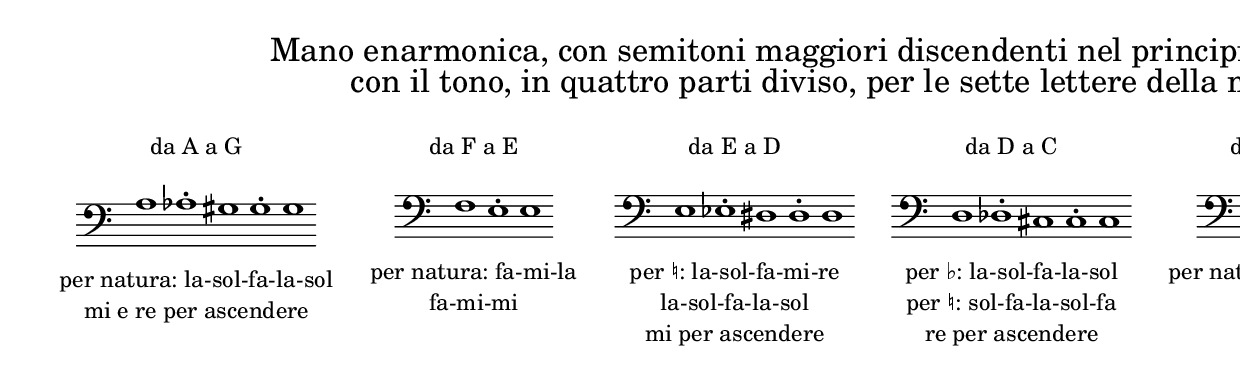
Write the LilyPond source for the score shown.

\version "2.22.2"

% Auto generated file

\header {
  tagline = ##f
}

dot = {
   \once \override Script.add-stem-support = ##f
   \once \override Script.toward-stem-shift = 0
   \once \override Script.skyline-horizontal-padding = 0
   \once \override Script.direction = 1
   \once \override Script.font-size = 1
}

\markup {
  \center-column {
    \line {
      \center-align
      \fontsize#3 { \concat { \normal-text "Mano enarmonica, con semitoni maggiori discendenti nel principio del tono,"} }
    }\line {
      \center-align
      \fontsize#3 { \concat { \normal-text "con il tono, in quattro parti diviso, per le sette lettere della mano."} }
    }
    \null
    \line {
      \center-column {
        \line {
          \left-align {  \normal-text "da A a G" }
        }

        \null
        \line {
          \score {
            <<
              \new Staff \with { instrumentName = ""} {
                \override Staff.TimeSignature.stencil = ##f
                \override Staff.NoteHead.style = #'baroque
                \accidentalStyle Score.forget
                \cadenzaOn
                \clef "bass" a1 
                \dot as1-. 
                gis1 
                \dot g1-. 
                g1 
                \cadenzaOff
              }
            >>
            \layout {
              \context {
                \Score
                \override SpacingSpanner.common-shortest-duration = #(ly:make-moment 1)
              }
            }
          }
        }
        \null
        \line {
          \left-align {  \normal-text "per natura: la-sol-fa-la-sol" }
        }
        \line {
          \left-align {  \normal-text "mi e re per ascendere" }
        }

      }
      \hspace #3 
      \center-column {
        \line {
          \left-align {  \normal-text "da F a E" }
        }

        \null
        \line {
          \score {
            <<
              \new Staff \with { instrumentName = ""} {
                \override Staff.TimeSignature.stencil = ##f
                \override Staff.NoteHead.style = #'baroque
                \accidentalStyle Score.forget
                \cadenzaOn
                \clef "bass" f1 
                \dot e1-. 
                e1 
                \cadenzaOff
              }
            >>
            \layout {
              \context {
                \Score
                \override SpacingSpanner.common-shortest-duration = #(ly:make-moment 1)
              }
            }
          }
        }
        \null
        \line {
          \left-align {  \normal-text "per natura: fa-mi-la" }
        }
        \line {
          \left-align {  \normal-text "fa-mi-mi" }
        }

      }
      \hspace #3 
      \center-column {
        \line {
          \left-align {  \normal-text "da E a D" }
        }

        \null
        \line {
          \score {
            <<
              \new Staff \with { instrumentName = ""} {
                \override Staff.TimeSignature.stencil = ##f
                \override Staff.NoteHead.style = #'baroque
                \accidentalStyle Score.forget
                \cadenzaOn
                \clef "bass" e1 
                \dot es1-. 
                dis1 
                \dot d1-. 
                d1 
                \cadenzaOff
              }
            >>
            \layout {
              \context {
                \Score
                \override SpacingSpanner.common-shortest-duration = #(ly:make-moment 1)
              }
            }
          }
        }
        \null
        \line {
          \left-align {  \normal-text "per ♮: la-sol-fa-mi-re" }
        }
        \line {
          \left-align {  \normal-text "la-sol-fa-la-sol" }
        }
        \line {
          \left-align {  \normal-text "mi per ascendere" }
        }

      }
      \hspace #3 
      \center-column {
        \line {
          \left-align {  \normal-text "da D a C" }
        }

        \null
        \line {
          \score {
            <<
              \new Staff \with { instrumentName = ""} {
                \override Staff.TimeSignature.stencil = ##f
                \override Staff.NoteHead.style = #'baroque
                \accidentalStyle Score.forget
                \cadenzaOn
                \clef "bass" d1 
                \dot des1-. 
                cis1 
                \dot c1-. 
                c1 
                \cadenzaOff
              }
            >>
            \layout {
              \context {
                \Score
                \override SpacingSpanner.common-shortest-duration = #(ly:make-moment 1)
              }
            }
          }
        }
        \null
        \line {
          \left-align {  \normal-text "per ♭: la-sol-fa-la-sol" }
        }
        \line {
          \left-align {  \normal-text "per ♮: sol-fa-la-sol-fa" }
        }
        \line {
          \left-align {  \normal-text "re per ascendere" }
        }

      }
      \hspace #3 
      \center-column {
        \line {
          \left-align {  \normal-text "da C a B" }
        }

        \null
        \line {
          \score {
            <<
              \new Staff \with { instrumentName = ""} {
                \override Staff.TimeSignature.stencil = ##f
                \override Staff.NoteHead.style = #'baroque
                \accidentalStyle Score.forget
                \cadenzaOn
                \clef "bass" c1 
                \dot b,1-. 
                b,1 
                \cadenzaOff
              }
            >>
            \layout {
              \context {
                \Score
                \override SpacingSpanner.common-shortest-duration = #(ly:make-moment 1)
              }
            }
          }
        }
        \null
        \line {
          \left-align {  \normal-text "per natura: fa-mi-mi" }
        }

      }
      \hspace #3 
      \center-column {
        \line {
          \left-align {  \normal-text "da B a A" }
        }

        \null
        \line {
          \score {
            <<
              \new Staff \with { instrumentName = ""} {
                \override Staff.TimeSignature.stencil = ##f
                \override Staff.NoteHead.style = #'baroque
                \accidentalStyle Score.forget
                \cadenzaOn
                \clef "bass" bes,1 
                \dot a,1-. 
                a,1 
                \cadenzaOff
              }
            >>
            \layout {
              \context {
                \Score
                \override SpacingSpanner.common-shortest-duration = #(ly:make-moment 1)
              }
            }
          }
        }
        \null
        \line {
          \left-align {  \normal-text "per ♭: fa-mi-la" }
        }
        \line {
          \left-align {  \normal-text "fa-mi-mi" }
        }

      }
      \hspace #3 

    }
  }
}